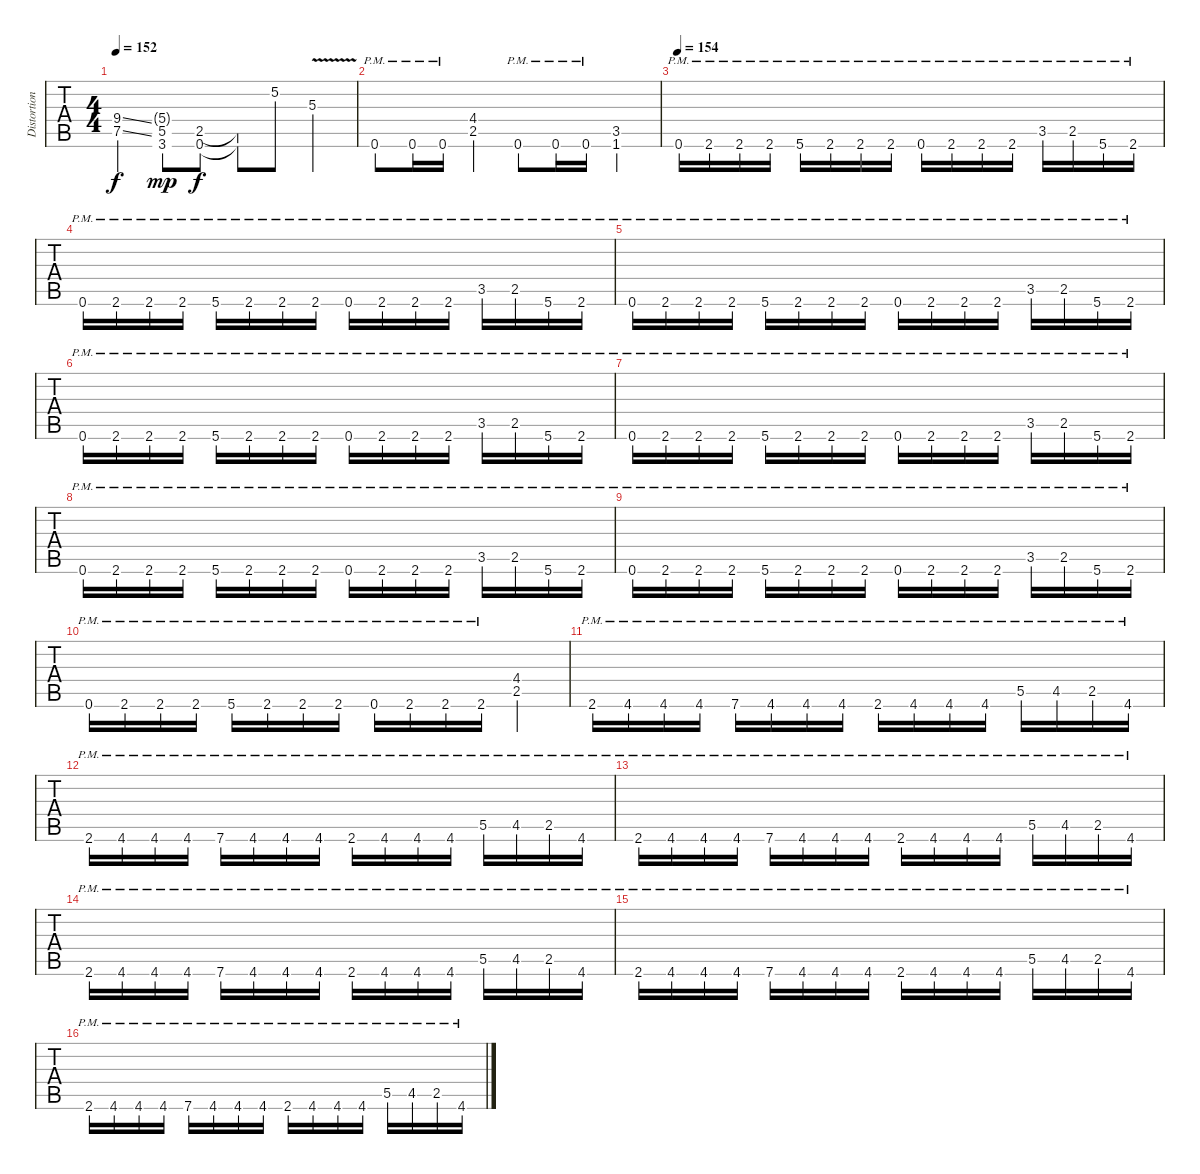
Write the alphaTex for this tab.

\track ("Distortion Guitar (Mustaine)" "Distortion") {instrument distortionguitar}
\staff {tabs}
\tuning (E4 B3 G3 D3 A2 E2) {hide}
\ts (4 4)
\tempo 152
\clef g2
\ks c
(9.4{ss} 7.5{ss}).4{dy f} (5.4{g} 5.5 3.6).8{dy mp} (2.5 0.6).8{dy f} (2.5{t} 0.6{t}).8 5.2.8 5.3{v}.4 |
0.6{pm}.8 0.6{pm}.16 0.6{pm}.16 (4.4 2.5).4 0.6{pm}.8 0.6{pm}.16 0.6{pm}.16 (3.5 1.6).4 |
\tempo 152
\tempo 154
0.6{pm}.16 2.6{pm}.16 2.6{pm}.16 2.6{pm}.16 5.6{pm}.16 2.6{pm}.16 2.6{pm}.16 2.6{pm}.16 0.6{pm}.16 2.6{pm}.16 2.6{pm}.16 2.6{pm}.16 3.5{pm}.16 2.5{pm}.16 5.6{pm}.16 2.6{pm}.16 |
0.6{pm}.16 2.6{pm}.16 2.6{pm}.16 2.6{pm}.16 5.6{pm}.16 2.6{pm}.16 2.6{pm}.16 2.6{pm}.16 0.6{pm}.16 2.6{pm}.16 2.6{pm}.16 2.6{pm}.16 3.5{pm}.16 2.5{pm}.16 5.6{pm}.16 2.6{pm}.16 |
0.6{pm}.16 2.6{pm}.16 2.6{pm}.16 2.6{pm}.16 5.6{pm}.16 2.6{pm}.16 2.6{pm}.16 2.6{pm}.16 0.6{pm}.16 2.6{pm}.16 2.6{pm}.16 2.6{pm}.16 3.5{pm}.16 2.5{pm}.16 5.6{pm}.16 2.6{pm}.16 |
0.6{pm}.16 2.6{pm}.16 2.6{pm}.16 2.6{pm}.16 5.6{pm}.16 2.6{pm}.16 2.6{pm}.16 2.6{pm}.16 0.6{pm}.16 2.6{pm}.16 2.6{pm}.16 2.6{pm}.16 3.5{pm}.16 2.5{pm}.16 5.6{pm}.16 2.6{pm}.16 |
0.6{pm}.16 2.6{pm}.16 2.6{pm}.16 2.6{pm}.16 5.6{pm}.16 2.6{pm}.16 2.6{pm}.16 2.6{pm}.16 0.6{pm}.16 2.6{pm}.16 2.6{pm}.16 2.6{pm}.16 3.5{pm}.16 2.5{pm}.16 5.6{pm}.16 2.6{pm}.16 |
0.6{pm}.16 2.6{pm}.16 2.6{pm}.16 2.6{pm}.16 5.6{pm}.16 2.6{pm}.16 2.6{pm}.16 2.6{pm}.16 0.6{pm}.16 2.6{pm}.16 2.6{pm}.16 2.6{pm}.16 3.5{pm}.16 2.5{pm}.16 5.6{pm}.16 2.6{pm}.16 |
0.6{pm}.16 2.6{pm}.16 2.6{pm}.16 2.6{pm}.16 5.6{pm}.16 2.6{pm}.16 2.6{pm}.16 2.6{pm}.16 0.6{pm}.16 2.6{pm}.16 2.6{pm}.16 2.6{pm}.16 3.5{pm}.16 2.5{pm}.16 5.6{pm}.16 2.6{pm}.16 |
0.6{pm}.16 2.6{pm}.16 2.6{pm}.16 2.6{pm}.16 5.6{pm}.16 2.6{pm}.16 2.6{pm}.16 2.6{pm}.16 0.6{pm}.16 2.6{pm}.16 2.6{pm}.16 2.6{pm}.16 (4.4 2.5).4 |
2.6{pm}.16 4.6{pm}.16 4.6{pm}.16 4.6{pm}.16 7.6{pm}.16 4.6{pm}.16 4.6{pm}.16 4.6{pm}.16 2.6{pm}.16 4.6{pm}.16 4.6{pm}.16 4.6{pm}.16 5.5{pm}.16 4.5{pm}.16 2.5{pm}.16 4.6{pm}.16 |
2.6{pm}.16 4.6{pm}.16 4.6{pm}.16 4.6{pm}.16 7.6{pm}.16 4.6{pm}.16 4.6{pm}.16 4.6{pm}.16 2.6{pm}.16 4.6{pm}.16 4.6{pm}.16 4.6{pm}.16 5.5{pm}.16 4.5{pm}.16 2.5{pm}.16 4.6{pm}.16 |
2.6{pm}.16 4.6{pm}.16 4.6{pm}.16 4.6{pm}.16 7.6{pm}.16 4.6{pm}.16 4.6{pm}.16 4.6{pm}.16 2.6{pm}.16 4.6{pm}.16 4.6{pm}.16 4.6{pm}.16 5.5{pm}.16 4.5{pm}.16 2.5{pm}.16 4.6{pm}.16 |
2.6{pm}.16 4.6{pm}.16 4.6{pm}.16 4.6{pm}.16 7.6{pm}.16 4.6{pm}.16 4.6{pm}.16 4.6{pm}.16 2.6{pm}.16 4.6{pm}.16 4.6{pm}.16 4.6{pm}.16 5.5{pm}.16 4.5{pm}.16 2.5{pm}.16 4.6{pm}.16 |
2.6{pm}.16 4.6{pm}.16 4.6{pm}.16 4.6{pm}.16 7.6{pm}.16 4.6{pm}.16 4.6{pm}.16 4.6{pm}.16 2.6{pm}.16 4.6{pm}.16 4.6{pm}.16 4.6{pm}.16 5.5{pm}.16 4.5{pm}.16 2.5{pm}.16 4.6{pm}.16 |
2.6{pm}.16 4.6{pm}.16 4.6{pm}.16 4.6{pm}.16 7.6{pm}.16 4.6{pm}.16 4.6{pm}.16 4.6{pm}.16 2.6{pm}.16 4.6{pm}.16 4.6{pm}.16 4.6{pm}.16 5.5{pm}.16 4.5{pm}.16 2.5{pm}.16 4.6{pm}.16
